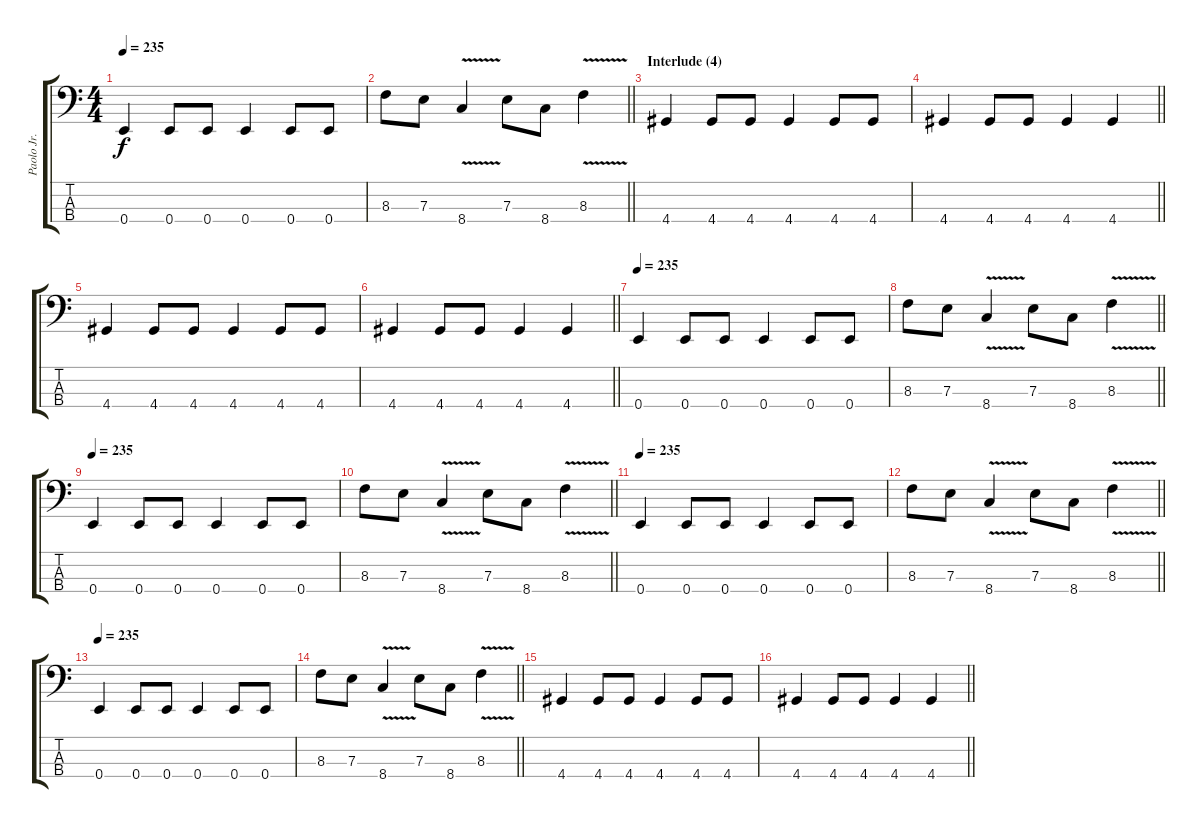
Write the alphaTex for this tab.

\track ("Paolo Jr." "Paolo Jr.") {instrument electricbasspick}
\staff {score tabs}
\tuning (G2 D2 A1 E1) {hide}
\ts (4 4)
\tempo 235
\clef f4
\ks c
0.4.4{dy f} 0.4.8 0.4.8 0.4.4 0.4.8 0.4.8 |
\barLineRight lightlight
8.3.8 7.3.8 8.4{v}.4 7.3.8 8.4.8 8.3{v}.4 |
\section ("" "Interlude (4)")
4.4.4 4.4.8 4.4.8 4.4.4 4.4.8 4.4.8 |
\barLineRight lightlight
4.4.4 4.4.8 4.4.8 4.4.4 4.4.4 |
4.4.4 4.4.8 4.4.8 4.4.4 4.4.8 4.4.8 |
\barLineRight lightlight
4.4.4 4.4.8 4.4.8 4.4.4 4.4.4 |
\tempo 235
0.4.4 0.4.8 0.4.8 0.4.4 0.4.8 0.4.8 |
\barLineRight lightlight
8.3.8 7.3.8 8.4{v}.4 7.3.8 8.4.8 8.3{v}.4 |
\tempo 235
0.4.4 0.4.8 0.4.8 0.4.4 0.4.8 0.4.8 |
\barLineRight lightlight
8.3.8 7.3.8 8.4{v}.4 7.3.8 8.4.8 8.3{v}.4 |
\tempo 235
0.4.4 0.4.8 0.4.8 0.4.4 0.4.8 0.4.8 |
\barLineRight lightlight
8.3.8 7.3.8 8.4{v}.4 7.3.8 8.4.8 8.3{v}.4 |
\tempo 235
0.4.4 0.4.8 0.4.8 0.4.4 0.4.8 0.4.8 |
\barLineRight lightlight
8.3.8 7.3.8 8.4{v}.4 7.3.8 8.4.8 8.3{v}.4 |
4.4.4 4.4.8 4.4.8 4.4.4 4.4.8 4.4.8 |
\barLineRight lightlight
4.4.4 4.4.8 4.4.8 4.4.4 4.4.4
